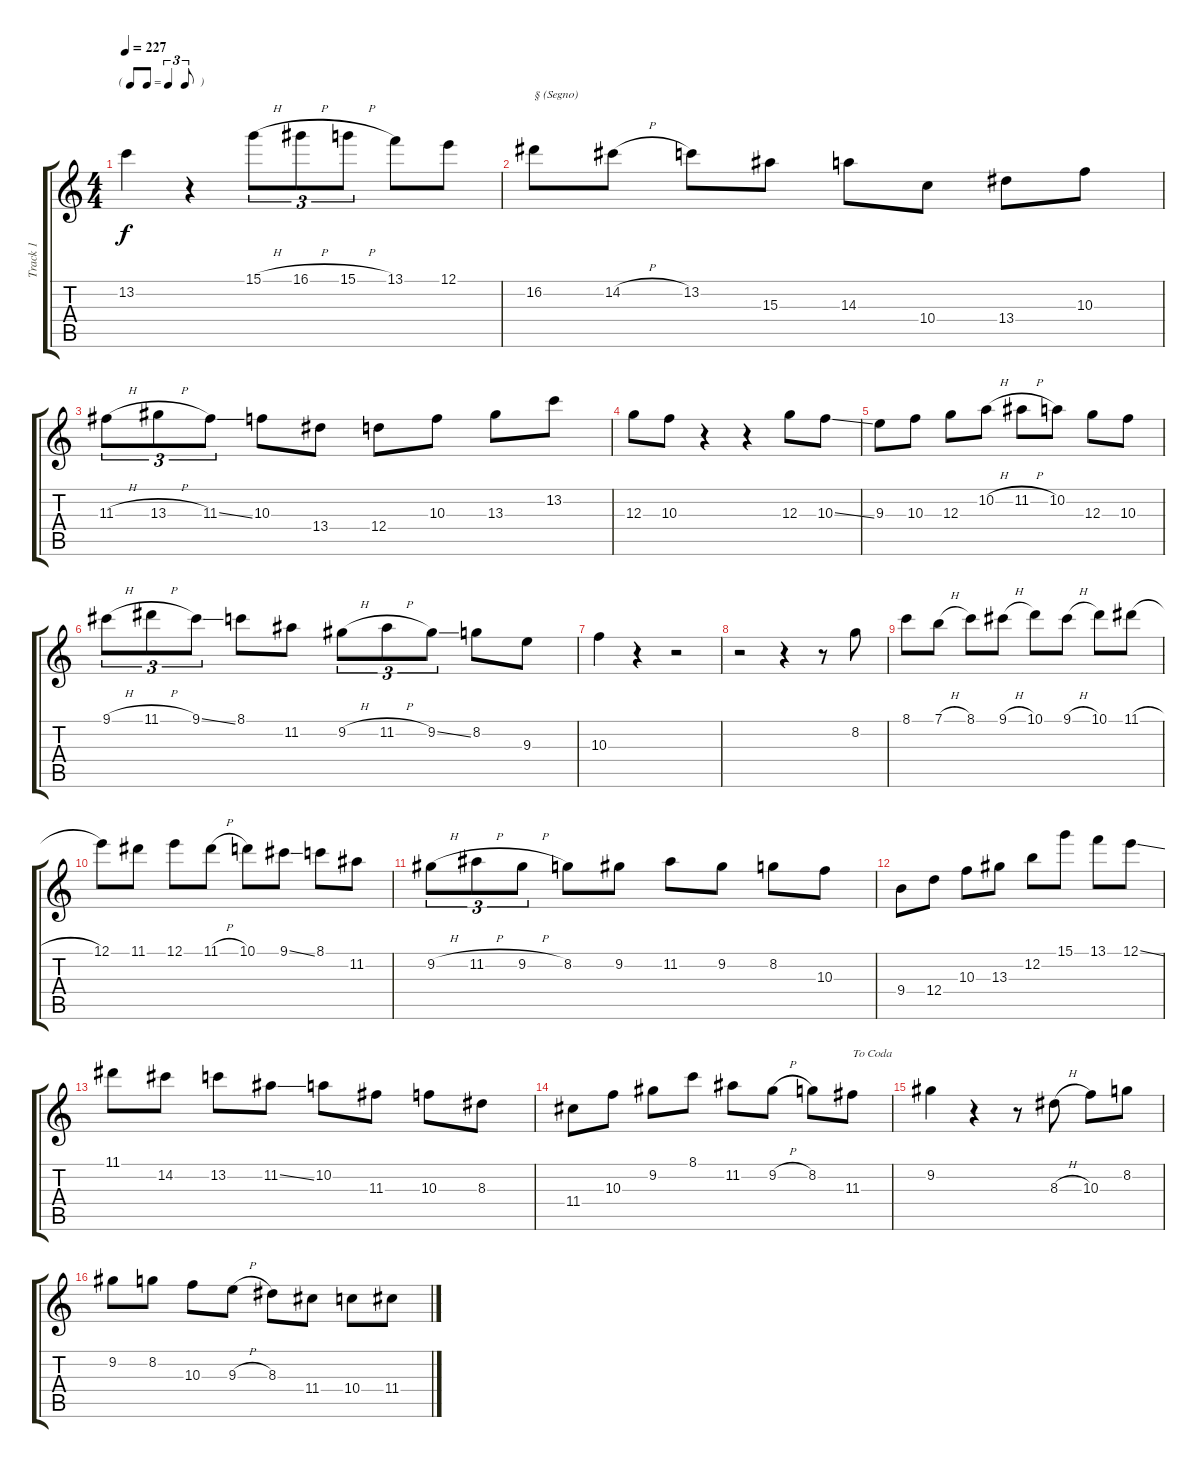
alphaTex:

\track ("Track 1" "Track 1") {instrument electricguitarjazz}
\staff {score tabs}
\tuning (E4 B3 G3 D3 A2 E2) {hide}
\ts (4 4)
\tf triplet8th
\tempo 227
\clef g2
\ks c
13.2.4{dy f} r.4 15.1{h}.8{tu (3 2)} 16.1{h}.8{tu (3 2)} 15.1{h}.8{tu (3 2)} 13.1.8 12.1.8 |
16.2.8{txt "§ (Segno)"} 14.2{h}.8 13.2.8 15.3.8 14.3.8 10.4.8 13.4.8 10.3.8 |
11.3{h}.8{tu (3 2)} 13.3{h}.8{tu (3 2)} 11.3{ss}.8{tu (3 2)} 10.3.8 13.4.8 12.4.8 10.3.8 13.3.8 13.2.8 |
12.3.8 10.3.8 r.4 r.4 12.3.8 10.3{ss}.8 |
9.3.8 10.3.8 12.3.8 10.2{h}.8 11.2{h}.8 10.2.8 12.3.8 10.3.8 |
9.1{h}.8{tu (3 2)} 11.1{h}.8{tu (3 2)} 9.1{ss}.8{tu (3 2)} 8.1.8 11.2.8 9.2{h}.8{tu (3 2)} 11.2{h}.8{tu (3 2)} 9.2{ss}.8{tu (3 2)} 8.2.8 9.3.8 |
10.3.4 r.4 r.2 |
r.2 r.4 r.8 8.2.8 |
8.1.8 7.1{h}.8 8.1.8 9.1{h}.8 10.1.8 9.1{h}.8 10.1.8 11.1{h}.8 |
12.1.8 11.1.8 12.1.8 11.1{h}.8 10.1.8 9.1{ss}.8 8.1.8 11.2.8 |
9.2{h}.8{tu (3 2)} 11.2{h}.8{tu (3 2)} 9.2{h}.8{tu (3 2)} 8.2.8 9.2.8 11.2.8 9.2.8 8.2.8 10.3.8 |
9.4.8 12.4.8 10.3.8 13.3.8 12.2.8 15.1.8 13.1.8 12.1{ss}.8 |
11.1.8 14.2.8 13.2.8 11.2{ss}.8 10.2.8 11.3.8 10.3.8 8.3.8 |
11.4.8 10.3.8 9.2.8 8.1.8 11.2.8 9.2{h}.8 8.2.8 11.3.8{txt "To Coda"} |
9.2.4 r.4 r.8 8.3{h}.8 10.3.8 8.2.8 |
9.2.8 8.2.8 10.3.8 9.3{h}.8 8.3.8 11.4.8 10.4.8 11.4.8
